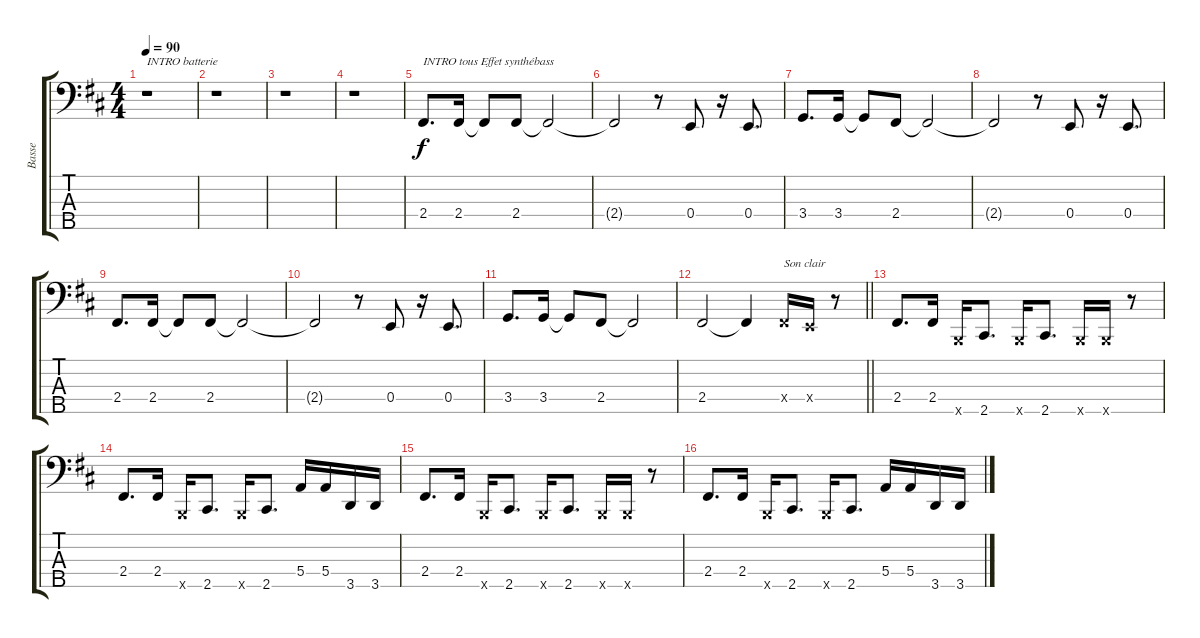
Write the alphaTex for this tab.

\track ("Basse" "Basse") {instrument electricbassfinger}
\staff {score tabs}
\tuning (G2 D2 A1 E1 B0) {hide}
\ts (4 4)
\tempo 90
\clef f4
\ks d
r.1{txt "INTRO batterie" dy f instrument electricbassfinger} |
r.1 |
r.1 |
r.1 |
2.4.8{d txt "INTRO tous Effet synthébass"} 2.4.16 2.4{t}.8 2.4.8 2.4{t}.2 |
2.4{t}.2 r.8 0.4.8 r.16 0.4.8{d} |
3.4.8{d} 3.4.16 3.4{t}.8 2.4.8 2.4{t}.2 |
2.4{t}.2 r.8 0.4.8 r.16 0.4.8{d} |
2.4.8{d} 2.4.16 2.4{t}.8 2.4.8 2.4{t}.2 |
2.4{t}.2 r.8 0.4.8 r.16 0.4.8{d} |
3.4.8{d} 3.4.16 3.4{t}.8 2.4.8 2.4{t}.2 |
\barLineRight lightlight
2.4.2 2.4{t}.4 2.4{x}.16{txt "Son clair"} 0.4{x}.16 r.8 |
2.4.8{d} 2.4.16 0.5{x}.16 2.5.8{d} 0.5{x}.16 2.5.8{d} 0.5{x}.16 0.5{x}.16 r.8 |
2.4.8{d} 2.4.16 0.5{x}.16 2.5.8{d} 0.5{x}.16 2.5.8{d} 5.4.16 5.4.16 3.5.16 3.5.16 |
2.4.8{d} 2.4.16 0.5{x}.16 2.5.8{d} 0.5{x}.16 2.5.8{d} 0.5{x}.16 0.5{x}.16 r.8 |
2.4.8{d} 2.4.16 0.5{x}.16 2.5.8{d} 0.5{x}.16 2.5.8{d} 5.4.16 5.4.16 3.5.16 3.5.16
